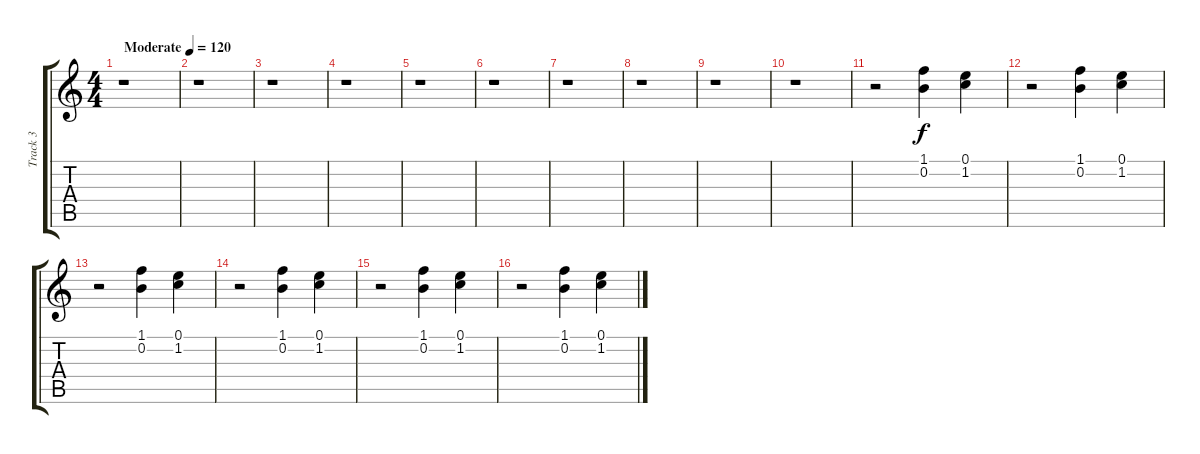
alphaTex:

\track ("Track 3" "Track 3") {instrument acousticguitarnylon}
\staff {score tabs}
\tuning (E4 B3 G3 D3 A2 E2) {hide}
\ts (4 4)
\tempo (120 "Moderate")
\clef g2
\ks c
r.1{dy f instrument acousticguitarnylon} |
r.1 |
r.1 |
r.1 |
r.1 |
r.1 |
r.1 |
r.1 |
r.1 |
r.1 |
r.2 (1.1 0.2).4 (0.1 1.2).4 |
r.2 (1.1 0.2).4 (0.1 1.2).4 |
r.2 (1.1 0.2).4 (0.1 1.2).4 |
r.2 (1.1 0.2).4 (0.1 1.2).4 |
r.2 (1.1 0.2).4 (0.1 1.2).4 |
r.2 (1.1 0.2).4 (0.1 1.2).4
